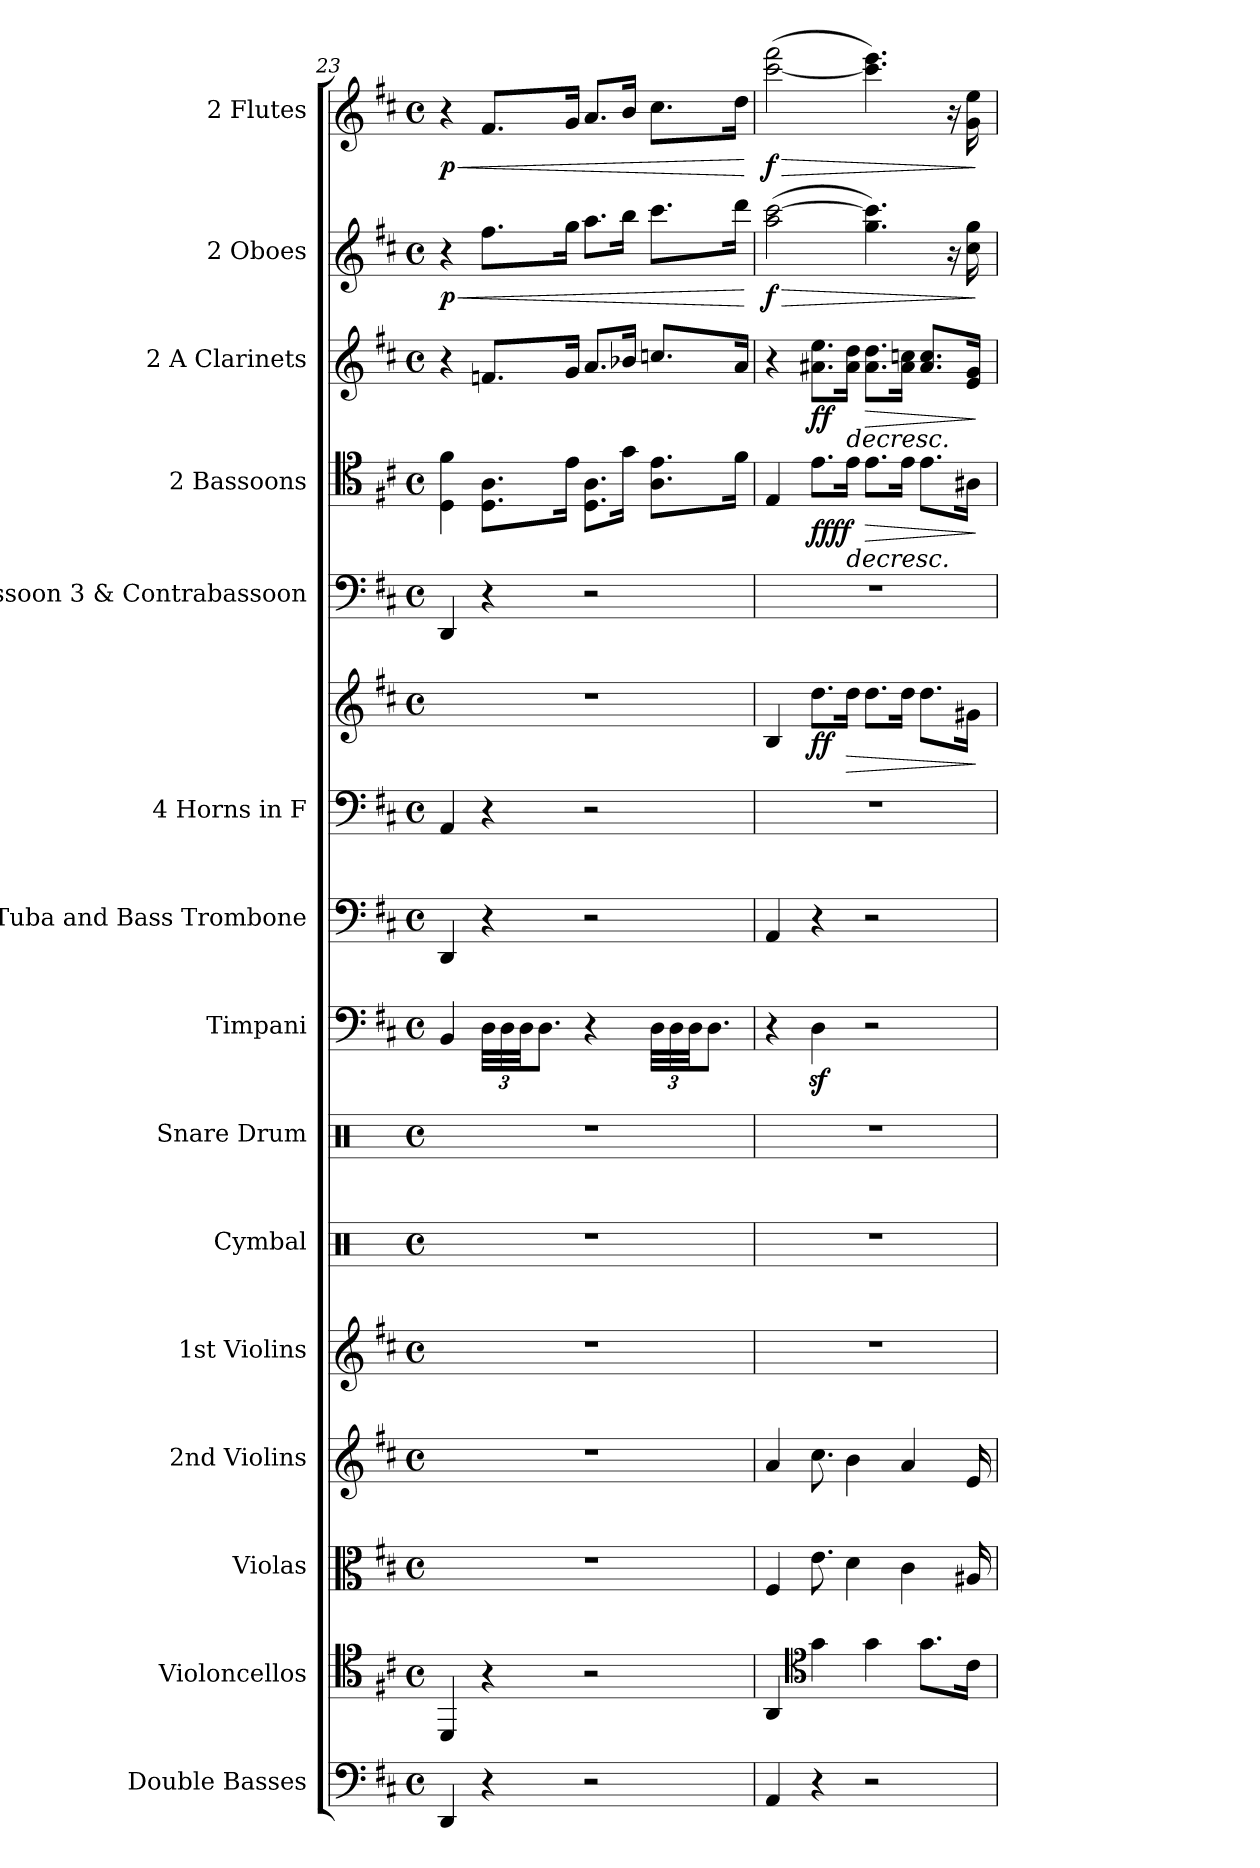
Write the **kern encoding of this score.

**kern	**kern	**kern	**kern	**kern	**kern	**kern	**kern	**kern	**kern	**kern	**dynam	**kern	**kern	**dynam	**kern	**dynam	**kern	**dynam	**kern	**dynam
*part15	*part14	*part13	*part12	*part11	*part10	*part9	*part8	*part7	*part6	*part6	*part6	*part5	*part4	*part4	*part3	*part3	*part2	*part2	*part1	*part1
*staff16	*staff15	*staff14	*staff13	*staff12	*staff11	*staff10	*staff9	*staff8	*staff7	*staff6	*staff6/7	*staff5	*staff4	*staff4	*staff3	*staff3	*staff2	*staff2	*staff1	*staff1
*I"Double Basses	*I"Violoncellos	*I"Violas	*I"2nd Violins	*I"1st Violins	*I"Cymbal	*I"Snare Drum	*I"Timpani	*I"Tuba and  Bass Trombone	*I"4 Horns in F	*	*	*I"Bassoon 3 &amp; Contrabassoon	*I"2 Bassoons	*	*I"2 A Clarinets	*	*I"2 Oboes	*	*I"2 Flutes	*
*	*	*	*	*	*I'Cym	*I'Sn Dr	*I'Timp	*I'Tba	*I'Hn	*	*	*I'Bsn	*I'Bsn	*	*I'Cl	*	*I'Ob	*	*I'Fl	*
*clefF4	*clefC4	*clefC3	*clefG2	*clefG2	*clefX	*clefX	*clefF4	*clefF4	*clefF4	*clefG2	*	*clefF4	*clefC4	*	*clefG2	*	*clefG2	*	*clefG2	*
*ITrd7c12	*	*	*	*	*	*	*	*	*ITrd4c7	*ITrd4c7	*	*	*	*	*ITrd2c3	*	*	*	*	*
*k[f#c#]	*k[f#c#]	*k[f#c#]	*k[f#c#]	*k[f#c#]	*k[]	*k[]	*k[f#c#]	*k[f#c#]	*k[f#]	*k[f#]	*	*k[f#c#]	*k[f#c#]	*	*k[f#c#g#d#a#]	*	*k[f#c#]	*	*k[f#c#]	*
*M4/4	*M4/4	*M4/4	*M4/4	*M4/4	*M4/4	*M4/4	*M4/4	*M4/4	*M4/4	*M4/4	*	*M4/4	*M4/4	*	*M4/4	*	*M4/4	*	*M4/4	*
*met(c)	*met(c)	*met(c)	*met(c)	*met(c)	*met(c)	*met(c)	*met(c)	*met(c)	*met(c)	*met(c)	*	*met(c)	*met(c)	*	*met(c)	*	*met(c)	*	*met(c)	*
=23	=23	=23	=23	=23	=23	=23	=23	=23	=23	=23	=23	=23	=23	=23	=23	=23	=23	=23	=23	=23
!	!	!	!	!	!	!	!	!	!	!	!	!	!	!	!	!	!	!LO:HP:b	!	!LO:HP:b
!	!	!	!	!	!	!	!	!	!	!	!	!	!	!	!	!	!	!LO:DY:n=1:b	!	!LO:DY:n=1:b
4DDD/	4DD/	1r	1r	1r	1r	1r	4BB/	4DD/	4DD/	1r	.	4DD/	4D\ 4f#\	.	4r	.	4r	< p	4r	< p
*	*	*	*	*	*	*	*Xbrackettup	*	*	*	*	*	*	*	*	*	*	*	*	*
4r	4r	.	.	.	.	.	48D\LLL	4r	4r	.	.	4r	8.D\ 8.A\L	.	8.dn/L	.	8.ff#\L	.	8.f#/L	.
.	.	.	.	.	.	.	48D\	.	.	.	.	.	.	.	.	.	.	.	.	.
.	.	.	.	.	.	.	48D\JJ	.	.	.	.	.	.	.	.	.	.	.	.	.
.	.	.	.	.	.	.	8.D\J	.	.	.	.	.	.	.	.	.	.	.	.	.
.	.	.	.	.	.	.	.	.	.	.	.	.	16e\Jk	.	16e/Jk	.	16gg\Jk	.	16g/Jk	.
2r	2r	.	.	.	.	.	4r	2r	2r	.	.	2r	8.D\ 8.A\L	.	8.f#/L	.	8.aa\L	.	8.a/L	.
.	.	.	.	.	.	.	.	.	.	.	.	.	16g\Jk	.	16gn/Jk	.	16bb\Jk	.	16b/Jk	.
.	.	.	.	.	.	.	48D\LLL	.	.	.	.	.	8.A\ 8.e\L	.	8.an/L	.	8.ccc#\L	.	8.cc#\L	.
.	.	.	.	.	.	.	48D\	.	.	.	.	.	.	.	.	.	.	.	.	.
.	.	.	.	.	.	.	48D\JJ	.	.	.	.	.	.	.	.	.	.	.	.	.
.	.	.	.	.	.	.	8.D\J	.	.	.	.	.	.	.	.	.	.	.	.	.
.	.	.	.	.	.	.	.	.	.	.	.	.	16f#\Jk	.	16f#/Jk	.	16ddd\Jk	.	16dd\Jk	.
.	.	.	.	.	.	.	.	.	.	.	.	.	.	.	.	.	.	[	.	[
=24	=24	=24	=24	=24	=24	=24	=24	=24	=24	=24	=24	=24	=24	=24	=24	=24	=24	=24	=24	=24
!	!	!	!	!	!	!	!	!	!	!	!	!	!	!	!	!	!	!LO:HP:b	!	!LO:HP:b
!	!	!	!	!	!	!	!	!	!	!	!	!	!	!	!	!	!	!LO:DY:n=1:b	!	!LO:DY:n=1:b
4AAA/	4AA/	4F#/	4a/	1r	1r	1r	4r	4AA/	1r	4E/	.	1r	4E/	.	4r	.	(<2aa\ [2ccc#\	> f	(>[2ccc#\ 2fff#\	> f
*	*clefC4	*	*	*	*	*	*	*	*	*	*	*	*	*	*	*	*	*	*	*
!	!	!	!	!	!	!	!	!	!	!	!LO:DY:b	!	!	!LO:DY:b	!	!	!	!	!	!
!	!	!	!	!	!	!	!	!	!	!	!	!	!	!LO:DY:n=1:b	!	!LO:DY:b	!	!	!	!
4r	4g\	8.e\	8.cc#\	.	.	.	4Dz<\	4r	.	8.g\L	ff	.	8.e\L	ff ff	8.f##X\ 8.cc#\L	ff	.	.	.	.
!	!	!	!	!	!	!	!	!	!	!	!LO:HP:b	!	!	!LO:HP:b	!	!LO:HP:b	!	!	!	!
.	.	4d\	4b\	.	.	.	.	.	.	16g\Jk	>	.	16e\Jk	>	16f##\ 16b\Jk	>	.	.	.	.
!	!	!	!	!	!	!	!	!	!	!	!	!	!	!LO:HP:b	!	!LO:HP:b	!	!	!	!
2r	4g\	.	.	.	.	.	2r	2r	.	8.g\L	.	.	8.e\L	>	8.f##\ 8.b\L	>	4.gg\ 4.ccc#\])	.	4.ccc#\] 4.eee\)	.
.	.	4c#\	4a/	.	.	.	.	.	.	16g\Jk	.	.	16e\Jk	.	16f##\ 16an\Jk	.	.	.	.	.
.	8.g\L	.	.	.	.	.	.	.	.	8.g\L	.	.	8.e\L	.	8.f##/ 8.a/L	.	.	.	.	.
.	.	.	.	.	.	.	.	.	.	.	.	.	.	.	.	.	16r	.	16r	.
.	16c#\Jk	16A#X/	16e/	.	.	.	.	.	.	16c#X\Jk	.	.	16A#X\Jk	.	16c#/ 16e/Jk	.	16cc#\ 16gg\	.	16g\ 16ee\	.
.	.	.	.	.	.	.	.	.	.	.	]	.	.	] ]	.	] ]	.	]	.	]
=	=	=	=	=	=	=	=	=	=	=	=	=	=	=	=	=	=	=	=	=
*-	*-	*-	*-	*-	*-	*-	*-	*-	*-	*-	*-	*-	*-	*-	*-	*-	*-	*-	*-	*-
